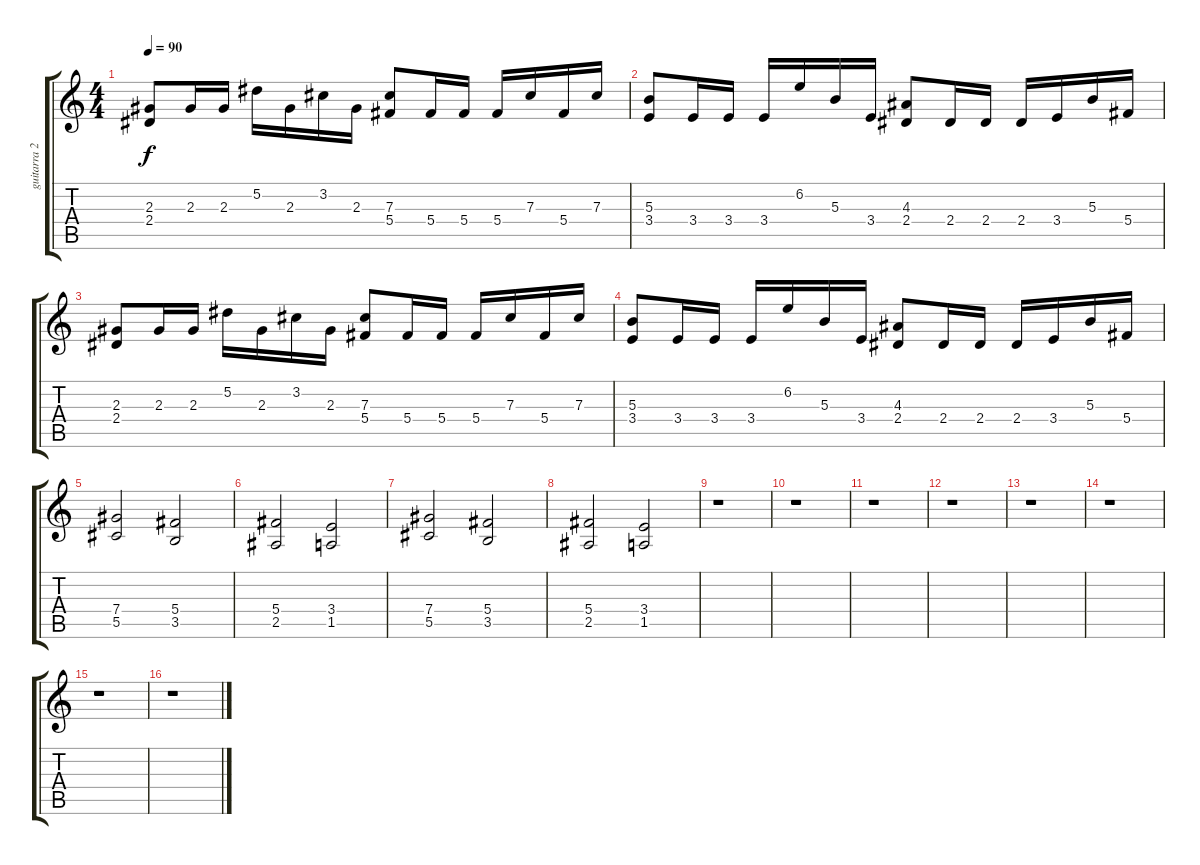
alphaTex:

\track ("guitarra 2" "guitarra 2") {instrument distortionguitar}
\staff {score tabs}
\tuning (Eb4 Bb3 Gb3 Db3 Ab2 Eb2) {hide}
\ts (4 4)
\tempo 90
\clef g2
\ks c
(2.3 2.4).8{dy f} 2.3.16 2.3.16 5.2.16 2.3.16 3.2.16 2.3.16 (7.3 5.4).8 5.4.16 5.4.16 5.4.16 7.3.16 5.4.16 7.3.16 |
(5.3 3.4).8 3.4.16 3.4.16 3.4.16 6.2.16 5.3.16 3.4.16 (4.3 2.4).8 2.4.16 2.4.16 2.4.16 3.4.16 5.3.16 5.4.16 |
(2.3 2.4).8 2.3.16 2.3.16 5.2.16 2.3.16 3.2.16 2.3.16 (7.3 5.4).8 5.4.16 5.4.16 5.4.16 7.3.16 5.4.16 7.3.16 |
(5.3 3.4).8 3.4.16 3.4.16 3.4.16 6.2.16 5.3.16 3.4.16 (4.3 2.4).8 2.4.16 2.4.16 2.4.16 3.4.16 5.3.16 5.4.16 |
(7.4 5.5).2 (5.4 3.5).2 |
(5.4 2.5).2 (3.4 1.5).2 |
(7.4 5.5).2 (5.4 3.5).2 |
(5.4 2.5).2 (3.4 1.5).2 |
r.1 |
r.1 |
r.1 |
r.1 |
r.1 |
r.1 |
r.1 |
r.1
